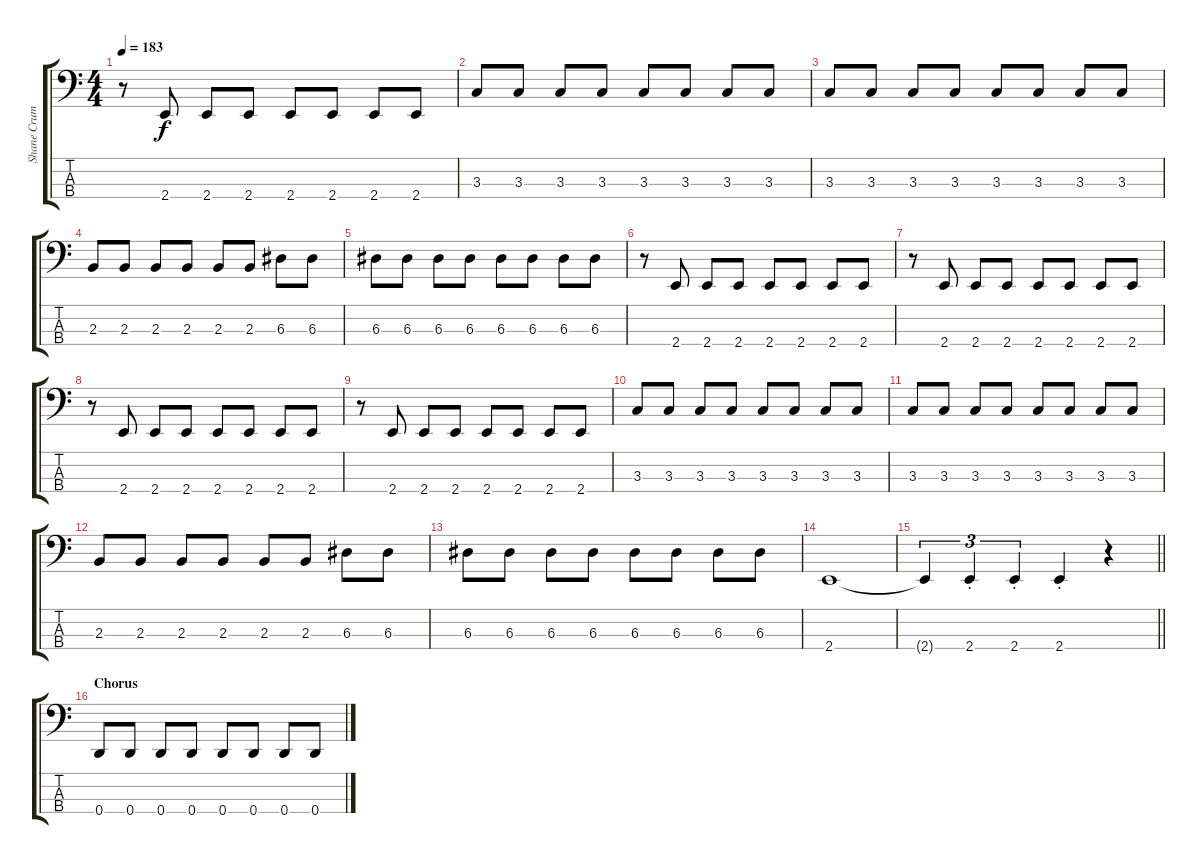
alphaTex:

\track ("Shane Crump - Bass" "Shane Crum") {instrument electricbassfinger}
\staff {score tabs}
\tuning (G2 D2 A1 D1) {hide}
\ts (4 4)
\tempo 183
\clef f4
\ks c
r.8{dy f} 2.4.8 2.4.8 2.4.8 2.4.8 2.4.8 2.4.8 2.4.8 |
3.3.8 3.3.8 3.3.8 3.3.8 3.3.8 3.3.8 3.3.8 3.3.8 |
3.3.8 3.3.8 3.3.8 3.3.8 3.3.8 3.3.8 3.3.8 3.3.8 |
2.3.8 2.3.8 2.3.8 2.3.8 2.3.8 2.3.8 6.3.8 6.3.8 |
6.3.8 6.3.8 6.3.8 6.3.8 6.3.8 6.3.8 6.3.8 6.3.8 |
r.8 2.4.8 2.4.8 2.4.8 2.4.8 2.4.8 2.4.8 2.4.8 |
r.8 2.4.8 2.4.8 2.4.8 2.4.8 2.4.8 2.4.8 2.4.8 |
r.8 2.4.8 2.4.8 2.4.8 2.4.8 2.4.8 2.4.8 2.4.8 |
r.8 2.4.8 2.4.8 2.4.8 2.4.8 2.4.8 2.4.8 2.4.8 |
3.3.8 3.3.8 3.3.8 3.3.8 3.3.8 3.3.8 3.3.8 3.3.8 |
3.3.8 3.3.8 3.3.8 3.3.8 3.3.8 3.3.8 3.3.8 3.3.8 |
2.3.8 2.3.8 2.3.8 2.3.8 2.3.8 2.3.8 6.3.8 6.3.8 |
6.3.8 6.3.8 6.3.8 6.3.8 6.3.8 6.3.8 6.3.8 6.3.8 |
2.4.1 |
\barLineRight lightlight
2.4{t}.4{tu (3 2)} 2.4{st}.4{tu (3 2)} 2.4{st}.4{tu (3 2)} 2.4{st}.4 r.4 |
\section ("" "Chorus")
0.4.8 0.4.8 0.4.8 0.4.8 0.4.8 0.4.8 0.4.8 0.4.8
